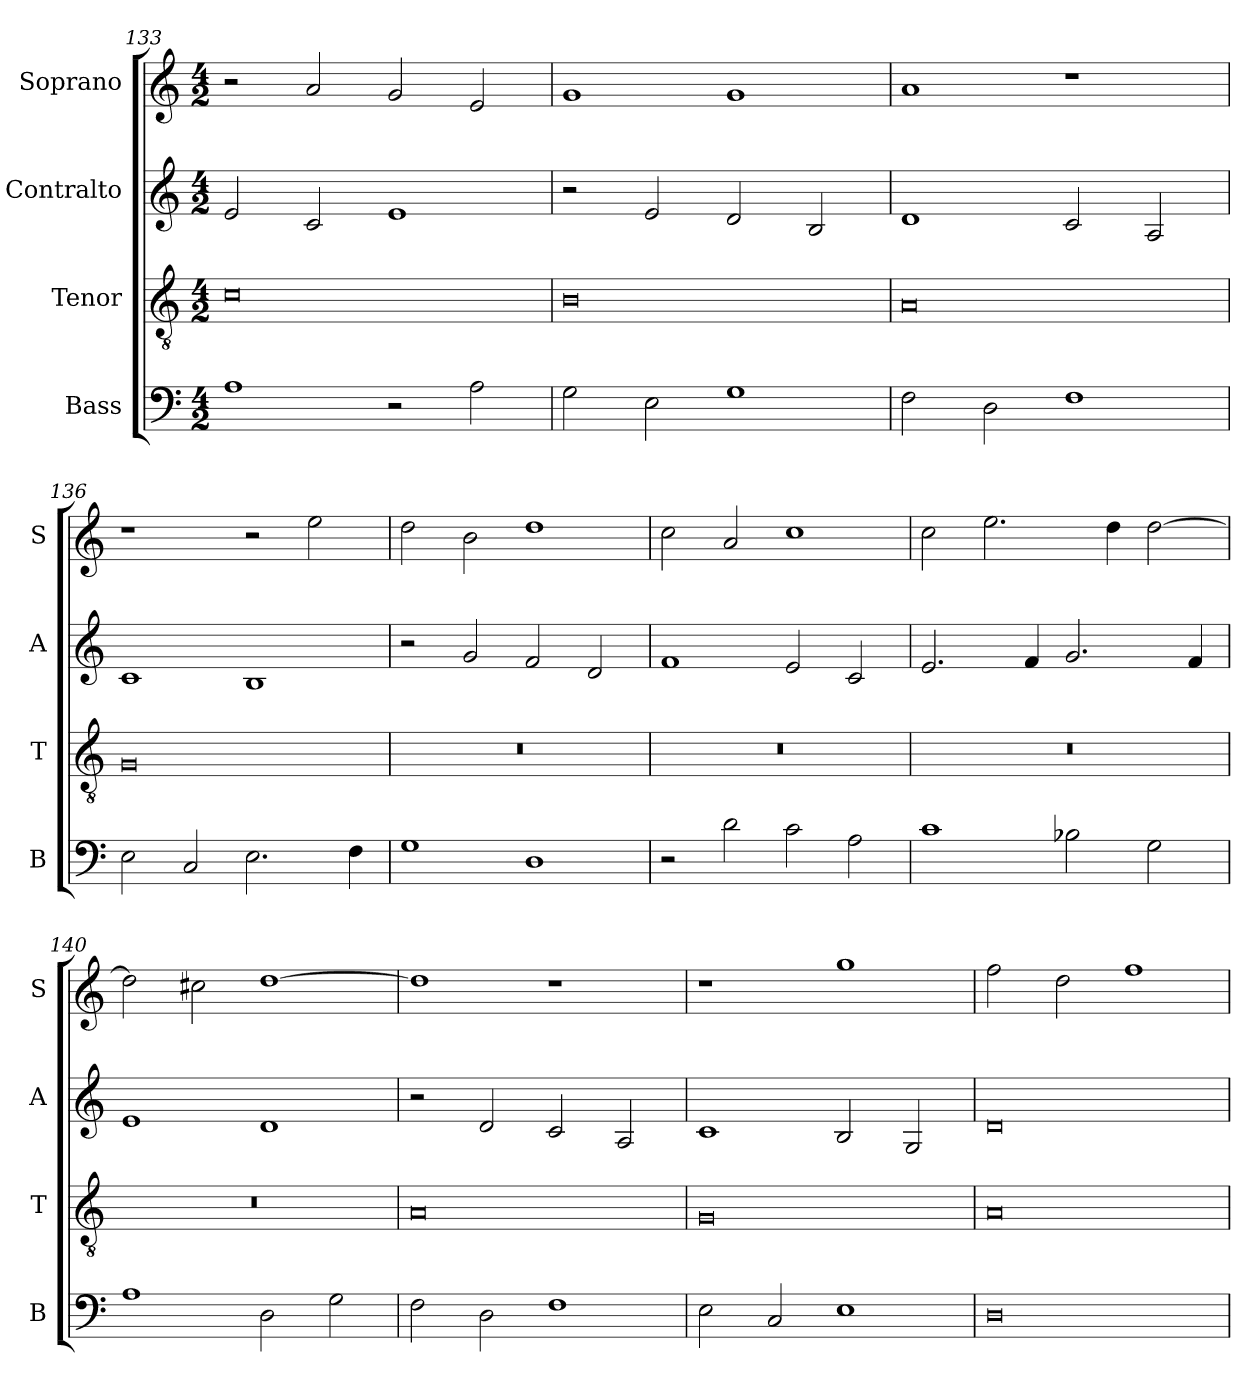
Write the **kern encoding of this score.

**kern	**kern	**kern	**kern
*part4	*part3	*part2	*part1
*staff4	*staff3	*staff2	*staff1
*I"Bass	*I"Tenor	*I"Contralto	*I"Soprano
*I'B	*I'T	*I'A	*I'S
*clefF4	*clefGv2	*clefG2	*clefG2
*k[]	*k[]	*k[]	*k[]
*G:mix	*G:mix	*G:mix	*G:mix
*M4/2	*M4/2	*M4/2	*M4/2
=133	=133	=133	=133
1A	0c	2e	2r
.	.	2c	2a
2r	.	1e	2g
2A	.	.	2e
=134	=134	=134	=134
2G	0B	2r	1g
2E	.	2e	.
1G	.	2d	1g
.	.	2B	.
=135	=135	=135	=135
2F	0A	1d	1a
2D	.	.	.
1F	.	2c	1r
.	.	2A	.
=136	=136	=136	=136
2E	0G	1c	1r
2C	.	.	.
2.E	.	1B	2r
.	.	.	2ee
4F	.	.	.
=137	=137	=137	=137
1G	0r	2r	2dd
.	.	2g	2b
1D	.	2f	1dd
.	.	2d	.
=138	=138	=138	=138
2r	0r	1f	2cc
2d	.	.	2a
2c	.	2e	1cc
2A	.	2c	.
=139	=139	=139	=139
1c	0r	2.e	2cc
.	.	.	2.ee
.	.	4f	.
2B-X	.	2.g	.
.	.	.	4dd
2G	.	.	[2dd
.	.	4f	.
=140	=140	=140	=140
1A	0r	1e	2dd]
.	.	.	2cc#X
2D	.	1d	[1dd
2G	.	.	.
=141	=141	=141	=141
2F	0A	2r	1dd]
2D	.	2d	.
1F	.	2c	1r
.	.	2A	.
=142	=142	=142	=142
2E	0G	1c	1r
2C	.	.	.
1E	.	2B	1gg
.	.	2G	.
=143	=143	=143	=143
0D	0A	0d	2ff
.	.	.	2dd
.	.	.	1ff
=	=	=	=
*-	*-	*-	*-
